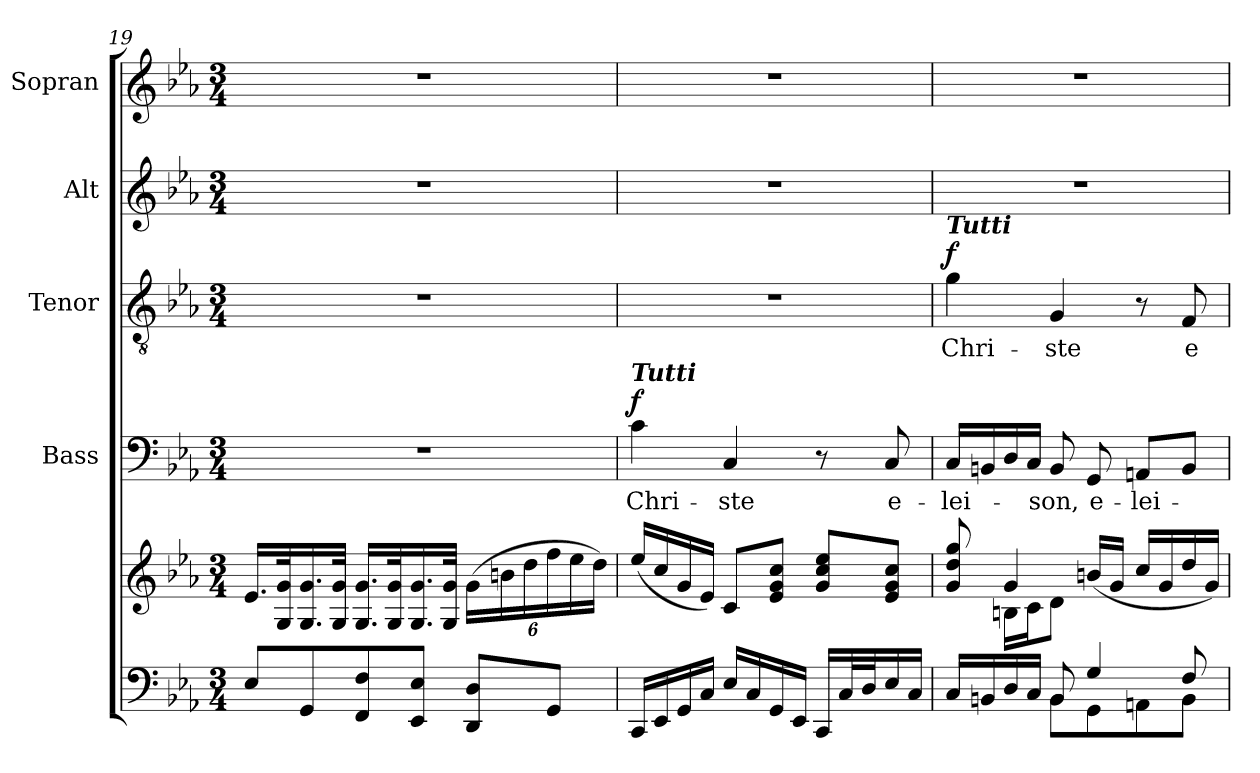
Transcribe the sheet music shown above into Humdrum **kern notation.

**kern	**kern	**kern	**text	**dynam	**kern	**text	**dynam	**kern	**kern
*part5	*part5	*part4	*part4	*part4	*part3	*part3	*part3	*part2	*part1
*staff6	*staff5	*staff4	*staff4	*staff4	*staff3	*staff3	*staff3	*staff2	*staff1
*	*	*I"Bass	*	*	*I"Tenor	*	*	*I"Alt	*I"Sopran
*	*	*I'B.	*	*	*I'T.	*	*	*I'A.	*I'S.
!!LO:PB:g=z
*clefF4	*clefG2	*clefF4	*	*	*clefGv2	*	*	*clefG2	*clefG2
*k[b-e-a-]	*k[b-e-a-]	*k[b-e-a-]	*	*	*k[b-e-a-]	*	*	*k[b-e-a-]	*k[b-e-a-]
*E-:	*E-:	*E-:	*	*	*E-:	*	*	*E-:	*E-:
*M3/4	*M3/4	*M3/4	*	*	*M3/4	*	*	*M3/4	*M3/4
=19	=19	=19	=19	=19	=19	=19	=19	=19	=19
8E-/L	16.e-/LL	2.r	.	.	2.r	.	.	2.r	2.r
.	32G/ 32g/k	.	.	.	.	.	.	.	.
8GG/	16.G/ 16.g/	.	.	.	.	.	.	.	.
.	32G/ 32g/JJk	.	.	.	.	.	.	.	.
8FF/ 8F/	16.G/ 16.g/LL	.	.	.	.	.	.	.	.
.	32G/ 32g/k	.	.	.	.	.	.	.	.
8EE-/ 8E-/J	16.G/ 16.g/	.	.	.	.	.	.	.	.
.	32G/ 32g/JJk	.	.	.	.	.	.	.	.
8DD/ 8D/L	(>24g\LL	.	.	.	.	.	.	.	.
.	24bn\	.	.	.	.	.	.	.	.
.	24dd\	.	.	.	.	.	.	.	.
8GG/J	24ff\	.	.	.	.	.	.	.	.
.	24ee-\	.	.	.	.	.	.	.	.
.	24dd\JJ)	.	.	.	.	.	.	.	.
=20	=20	=20	=20	=20	=20	=20	=20	=20	=20
!	!	!LO:TX:a:Bi:t=Tutti	!	!	!	!	!	!	!
!	!	!	!LO:LY:b	!LO:DY:a	!	!	!	!	!
16CC/LL	(<16ee-/LL	4c\	Chri-	f	2.r	.	.	2.r	2.r
16EE-/	16cc/	.	.	.	.	.	.	.	.
16GG/	16g/	.	.	.	.	.	.	.	.
16C/JJ	16e-/JJ)	.	.	.	.	.	.	.	.
!	!	!	!LO:LY:b	!	!	!	!	!	!
16E-/LL	8c/L	4C/	-ste	.	.	.	.	.	.
16C/	.	.	.	.	.	.	.	.	.
16GG/	8e-/ 8g/ 8cc/J	.	.	.	.	.	.	.	.
16EE-/JJ	.	.	.	.	.	.	.	.	.
16CC/LL	8g/ 8cc/ 8ee-/L	8r	.	.	.	.	.	.	.
32C/L	.	.	.	.	.	.	.	.	.
32D/J	.	.	.	.	.	.	.	.	.
!	!	!	!LO:LY:b	!	!	!	!	!	!
16E-/	8e-/ 8g/ 8cc/J	8C/	e-	.	.	.	.	.	.
16C/JJ	.	.	.	.	.	.	.	.	.
=21	=21	=21	=21	=21	=21	=21	=21	=21	=21
*^	*^	*	*	*	*	*	*	*	*
!	!	!	!	!	!	!	!LO:TX:a:Bi:t=Tutti	!	!	!	!
!	!	!	!	!	!LO:LY:b	!	!	!LO:LY:b	!LO:DY:a	!	!
16C/LL	4ryy	8g/ 8dd/ 8gg/	8ryy	16C/LL	-lei-	.	4g\	Chri-	f	2.r	2.r
16BBn/	.	.	.	16BBn/	.	.	.	.	.	.	.
16D/	.	4g/	16Bn\LL	16D/	.	.	.	.	.	.	.
16C/JJ	.	.	16c\J	16C/JJ	.	.	.	.	.	.	.
!	!	!	!	!	!LO:LY:b	!	!	!LO:LY:b	!	!	!
8BB/	8BB\L	.	8d\J	8BB/	-son,	.	4G/	-ste	.	.	.
!	!	!	!	!	!LO:LY:b	!	!	!	!	!	!
4G/	8GG\	(<16bn/LL	8ryy	8GG/	e-	.	.	.	.	.	.
.	.	16g/JJ	.	.	.	.	.	.	.	.	.
!	!	!	!	!	!LO:LY:b	!	!	!	!	!	!
.	8AAn\	16cc/LL	4ryy	8AAn/L	-lei-	.	8r	.	.	.	.
.	.	16g/	.	.	.	.	.	.	.	.	.
!	!	!	!	!	!	!	!	!LO:LY:b	!	!	!
8F/	8BB\J	16dd/	.	8BB/J	.	.	8F/	e-	.	.	.
.	.	16g/JJ)	.	.	.	.	.	.	.	.	.
*v	*v	*	*	*	*	*	*	*	*	*	*
*	*v	*v	*	*	*	*	*	*	*	*
=	=	=	=	=	=	=	=	=	=
*-	*-	*-	*-	*-	*-	*-	*-	*-	*-
